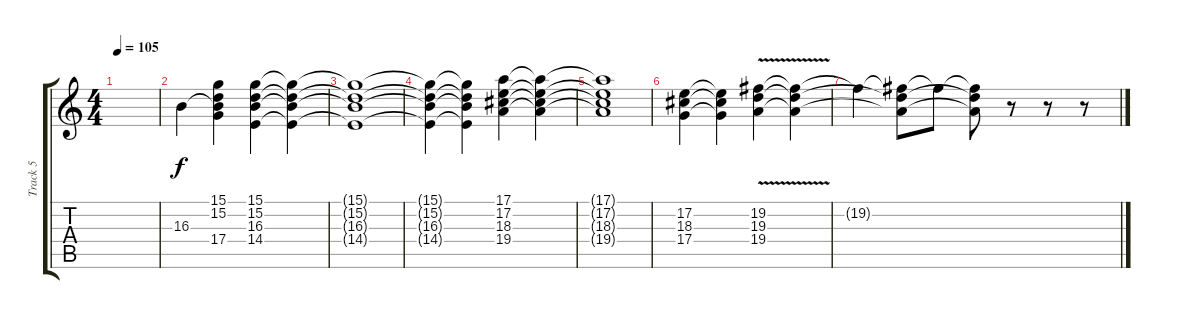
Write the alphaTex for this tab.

\track ("Track 5" "Track 5") {instrument drawbarorgan}
\staff {score tabs}
\tuning (E4 B3 G3 D3 A2 E2) {hide}
\ts (4 4)
\tempo 105
\clef g2
\ks c
|
16.3{t}.4 (15.1{t} 15.2{t} 16.3{t} 17.4{t}).4 (15.1 15.2 16.3 14.4).4 (15.1{t} 15.2{t} 16.3{t} 14.4{t}).4 |
(15.1{t} 15.2{t} 16.3{t} 14.4{t}).1 |
(15.1{t} 15.2{t} 16.3{t} 14.4{t}).4 (15.1{t} 15.2{t} 16.3{t} 14.4{t}).4 (17.1 17.2 18.3 19.4).4 (17.1{t} 17.2{t} 18.3{t} 19.4{t}).4 |
(17.1{t} 17.2{t} 18.3{t} 19.4{t}).1 |
(17.2 18.3 17.4).4 (17.2{t} 18.3{t} 17.4{t}).4 (19.2{v} 19.3 19.4).4 (19.2{t} 19.3{t} 19.4{t}).4 |
19.2{t}.4 (19.2{t} 19.3{t} 19.4{t}).8 19.2{t}.8 (19.2{t} 19.3{t} 19.4{t}).8 r.8 r.8 r.8
